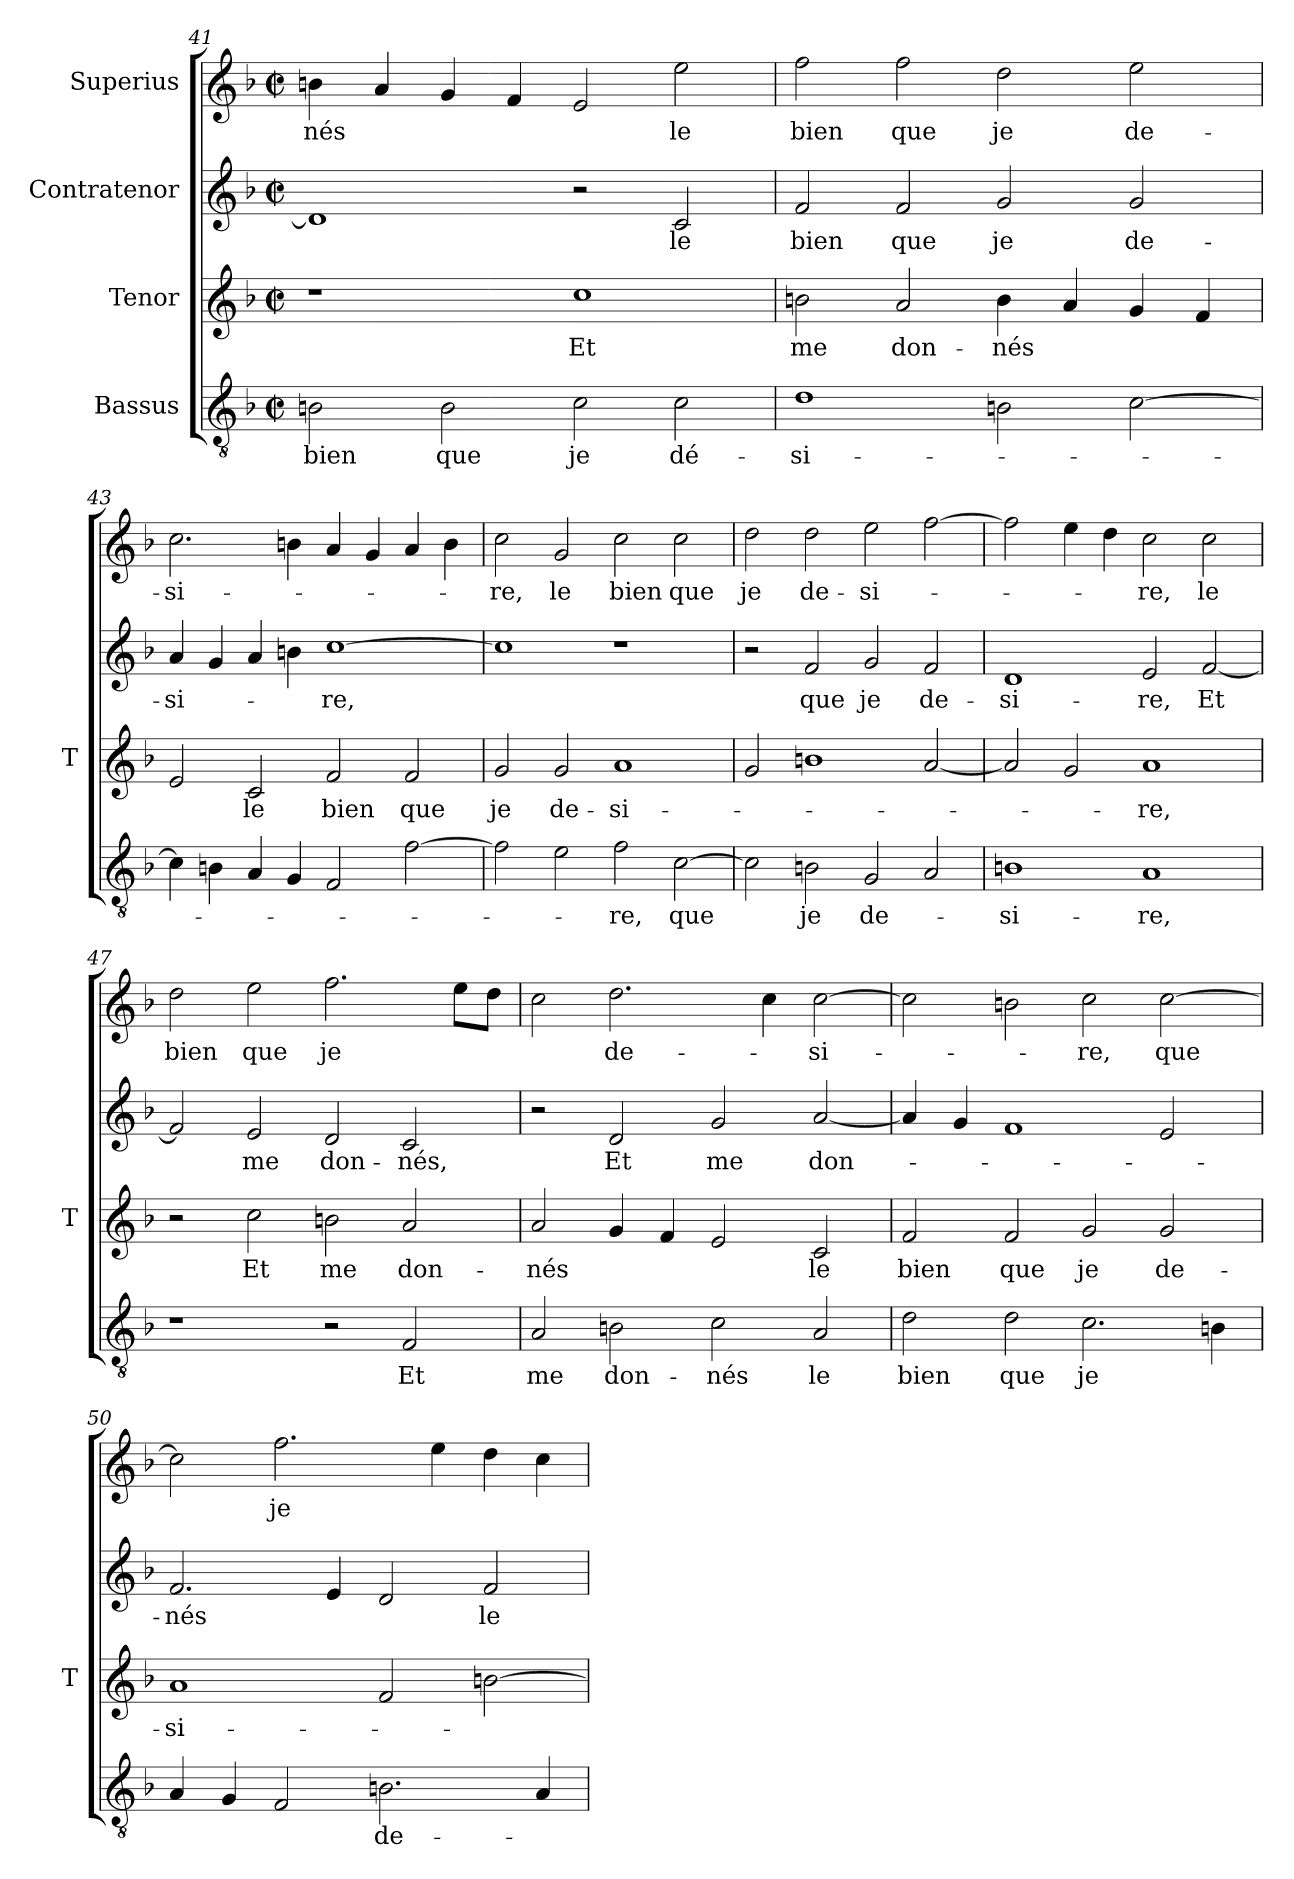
**kern	**text	**kern	**text	**kern	**text	**kern	**text
*part4	*part4	*part3	*part3	*part2	*part2	*part1	*part1
*staff4	*staff4	*staff3	*staff3	*staff2	*staff2	*staff1	*staff1
*I"Bassus	*	*I"Tenor	*	*I"Contratenor	*	*I"Superius	*
*	*	*I'T	*	*	*	*	*
*clefGv2	*	*clefG2	*	*clefG2	*	*clefG2	*
*k[b-]	*	*k[b-]	*	*k[b-]	*	*k[b-]	*
*F:	*	*F:	*	*F:	*	*F:	*
*M2/2	*	*M2/2	*	*M2/2	*	*M2/2	*
*met(c|)	*	*met(c|)	*	*met(c|)	*	*met(c|)	*
=41	=41	=41	=41	=41	=41	=41	=41
2B	-bien	1r	.	1d]	.	4b	-nés
.	.	.	.	.	.	4a	.
2B	-que	.	.	.	.	4g	.
.	.	.	.	.	.	4f	.
2c	-je	1cc	-Et	2r	.	2e	.
2c	dé-	.	.	2c	-le	2ee	-le
=42	=42	=42	=42	=42	=42	=42	=42
1d	si-	2b	-me	2f	-bien	2ff	-bien
.	.	2a	don-	2f	-que	2ff	-que
2B	.	4b	-nés	2g	-je	2dd	-je
.	.	4a	.	.	.	.	.
[2c	.	4g	.	2g	de-	2ee	de-
.	.	4f	.	.	.	.	.
=43	=43	=43	=43	=43	=43	=43	=43
4c]	.	2e	.	4a	si-	2.cc	si-
4B	.	.	.	4g	.	.	.
4A	.	2c	-le	4a	.	.	.
4G	.	.	.	4b	.	4b	.
2F	.	2f	-bien	[1cc	-re,	4a	.
.	.	.	.	.	.	4g	.
[2f	.	2f	-que	.	.	4a	.
.	.	.	.	.	.	4b	.
!!LO:PB:g=z
=44	=44	=44	=44	=44	=44	=44	=44
2f]	.	2g	-je	1cc]	.	2cc	-re,
2e	.	2g	de-	.	.	2g	-le
2f	-re,	1a	si-	1r	.	2cc	-bien
[2c	-que	.	.	.	.	2cc	-que
=45	=45	=45	=45	=45	=45	=45	=45
2c]	.	2g	.	2r	.	2dd	-je
2B	-je	1b	.	2f	-que	2dd	de-
2G	de-	.	.	2g	-je	2ee	si-
2A	.	[2a	.	2f	de-	[2ff	.
=46	=46	=46	=46	=46	=46	=46	=46
1B	si-	2a]	.	1d	si-	2ff]	.
.	.	2g	.	.	.	4ee	.
.	.	.	.	.	.	4dd	.
1A	-re,	1a	-re,	2e	-re,	2cc	-re,
.	.	.	.	[2f	-Et	2cc	-le
=47	=47	=47	=47	=47	=47	=47	=47
1r	.	2r	.	2f]	.	2dd	-bien
.	.	2cc	-Et	2e	-me	2ee	-que
2r	.	2b	-me	2d	don-	2.ff	-je
2F	-Et	2a	don-	2c	-nés,	.	.
.	.	.	.	.	.	8eeL	.
.	.	.	.	.	.	8ddJ	.
=48	=48	=48	=48	=48	=48	=48	=48
2A	-me	2a	-nés	2r	.	2cc	.
2B	don-	4g	.	2d	-Et	2.dd	de-
.	.	4f	.	.	.	.	.
2c	-nés	2e	.	2g	-me	.	.
.	.	.	.	.	.	4cc	.
2A	-le	2c	-le	[2a	don-	[2cc	si-
=49	=49	=49	=49	=49	=49	=49	=49
2d	-bien	2f	-bien	4a]	.	2cc]	.
.	.	.	.	4g	.	.	.
2d	-que	2f	-que	1f	.	2b	.
2.c	-je	2g	-je	.	.	2cc	-re,
.	.	2g	de-	2e	.	[2cc	-que
4B	.	.	.	.	.	.	.
=50	=50	=50	=50	=50	=50	=50	=50
4A	.	1a	si-	2.f	-nés	2cc]	.
4G	.	.	.	.	.	.	.
2F	.	.	.	.	.	2.ff	-je
.	.	.	.	4e	.	.	.
2.B	de-	2f	.	2d	.	.	.
.	.	.	.	.	.	4ee	.
.	.	[2b	.	2f	-le	4dd	.
4A	.	.	.	.	.	4cc	.
=	=	=	=	=	=	=	=
*-	*-	*-	*-	*-	*-	*-	*-
